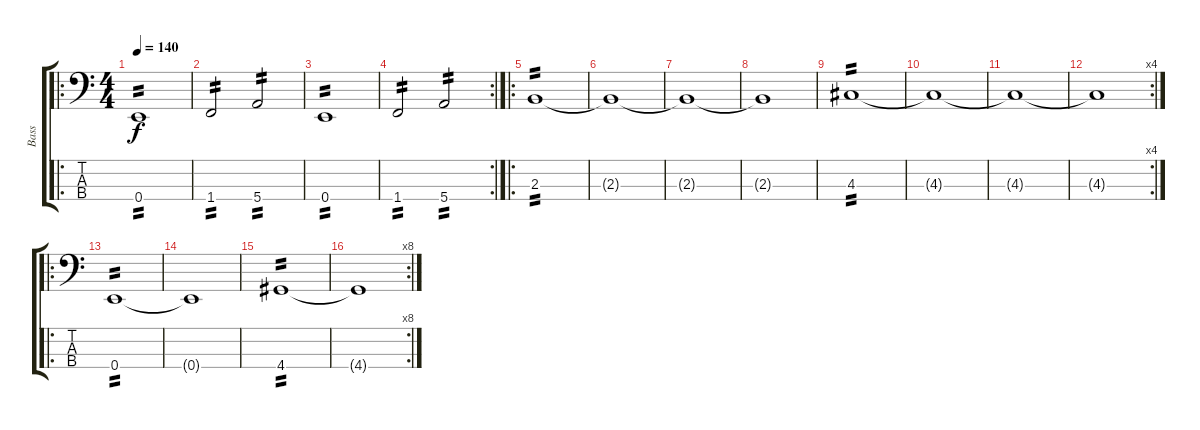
\track ("Bass" "Bass") {instrument electricbasspick}
\staff {score tabs}
\tuning (G2 D2 A1 E1) {hide}
\ro
\ts (4 4)
\tempo 140
\clef f4
\ks c
0.4.1{tp 2 dy f} |
1.4.2{tp 2} 5.4.2{tp 2} |
0.4.1{tp 2} |
\rc 2
1.4.2{tp 2} 5.4.2{tp 2} |
\ro
2.3.1{tp 2} |
2.3{t}.1 |
2.3{t}.1 |
2.3{t}.1 |
4.3.1{tp 2} |
4.3{t}.1 |
4.3{t}.1 |
\rc 4
4.3{t}.1 |
\ro
0.4.1{tp 2} |
0.4{t}.1 |
4.4.1{tp 2} |
\rc 8
4.4{t}.1
